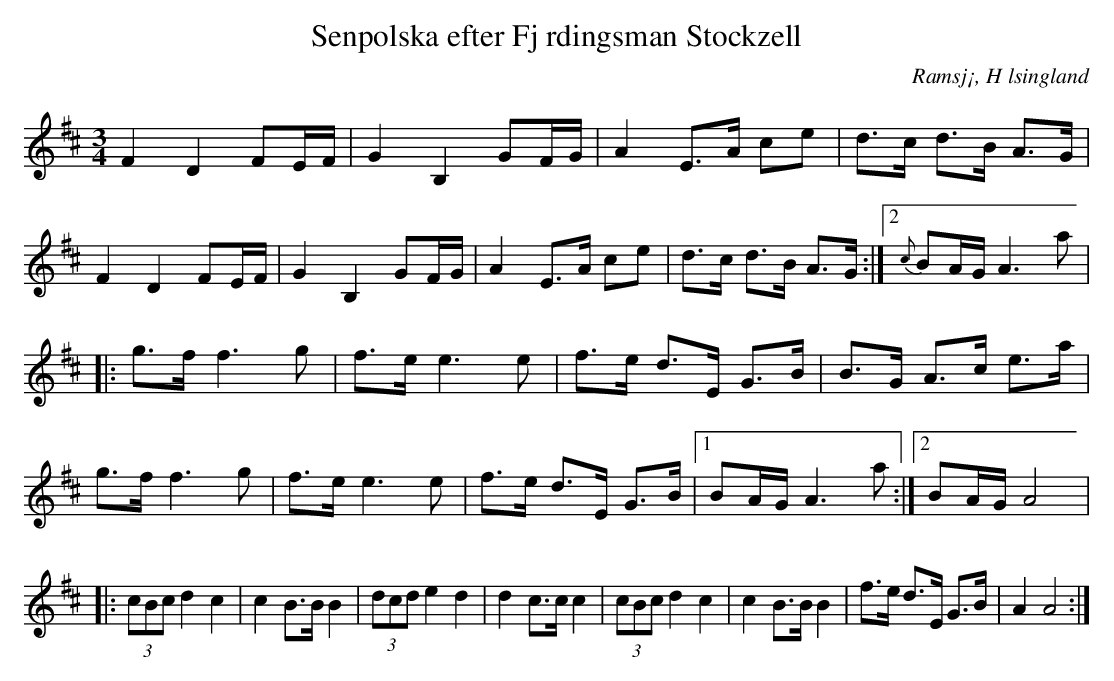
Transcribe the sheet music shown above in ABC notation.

X:1
T: Senpolska efter Fj rdingsman Stockzell
O: Ramsj¡, H lsingland
M:3/4
L:1/8
K:D
F2 D2 FE/F/|G2 B,2 GF/G/|A2 E>A ce|d>c d>B A>G|F2 D2 FE/F/|G2 B,2 GF/G/|A2 E>A ce|d>c d>B A>G:|2{c}BA/G/ A2>a2|
|:g>f f2>g2|f>e e2>e2|f>e d>E G>B|B>G A>c e>a|g>f f2>g2|f>e e2>e2|f>e d>E G>B|1 BA/G/ A2>a2:|2 BA/G/ A4|
|:(3cBc d2 c2|c2 B>B B2|(3dcd e2 d2|d2 c>c c2|(3cBc d2 c2|c2 B>B B2|f>e d>E G>B|A2 A4:|
